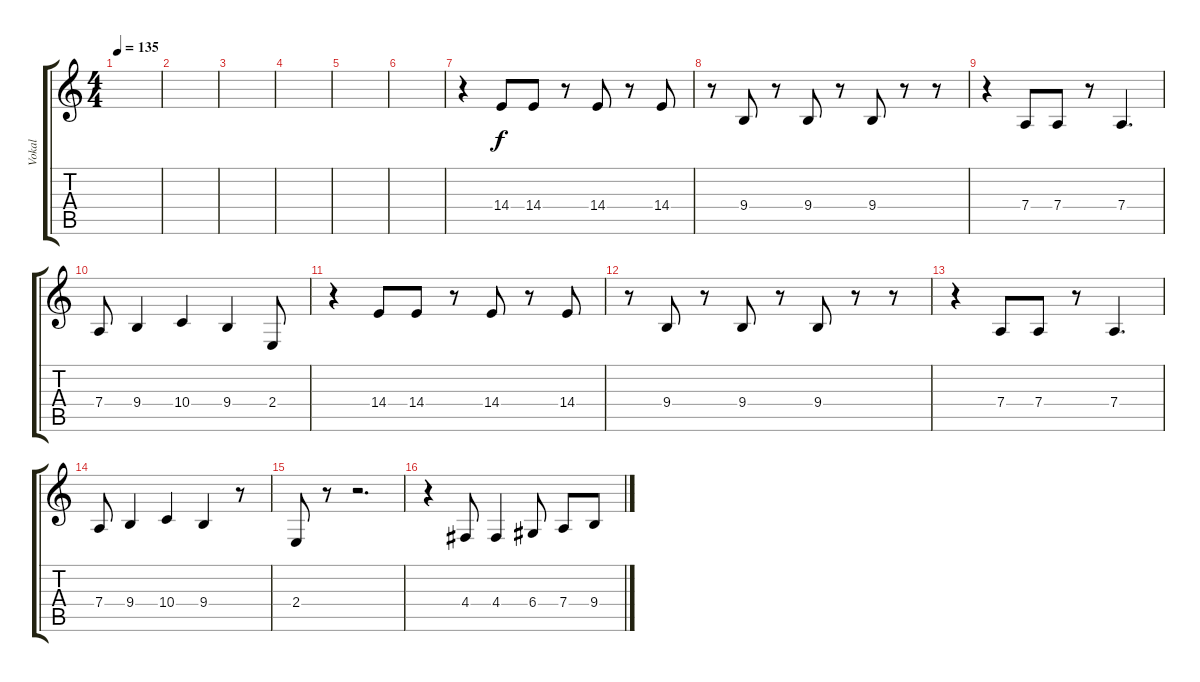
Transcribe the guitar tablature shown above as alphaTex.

\track ("Vokal" "Vokal") {instrument violin}
\staff {score tabs}
\tuning (E4 B3 G3 D3 A2 E2) {hide}
\ts (4 4)
\tempo 135
\clef g2
\ks c
|
|
|
|
|
|
r.4 14.4.8 14.4.8 r.8 14.4.8 r.8 14.4.8 |
r.8 9.4.8 r.8 9.4.8 r.8 9.4.8 r.8 r.8 |
r.4 7.4.8 7.4.8 r.8 7.4.4{d} |
7.4.8 9.4.4 10.4.4 9.4.4 2.4.8 |
r.4 14.4.8 14.4.8 r.8 14.4.8 r.8 14.4.8 |
r.8 9.4.8 r.8 9.4.8 r.8 9.4.8 r.8 r.8 |
r.4 7.4.8 7.4.8 r.8 7.4.4{d} |
7.4.8 9.4.4 10.4.4 9.4.4 r.8 |
2.4.8 r.8 r.2{d} |
r.4 4.4.8 4.4.4 6.4.8 7.4.8 9.4.8
